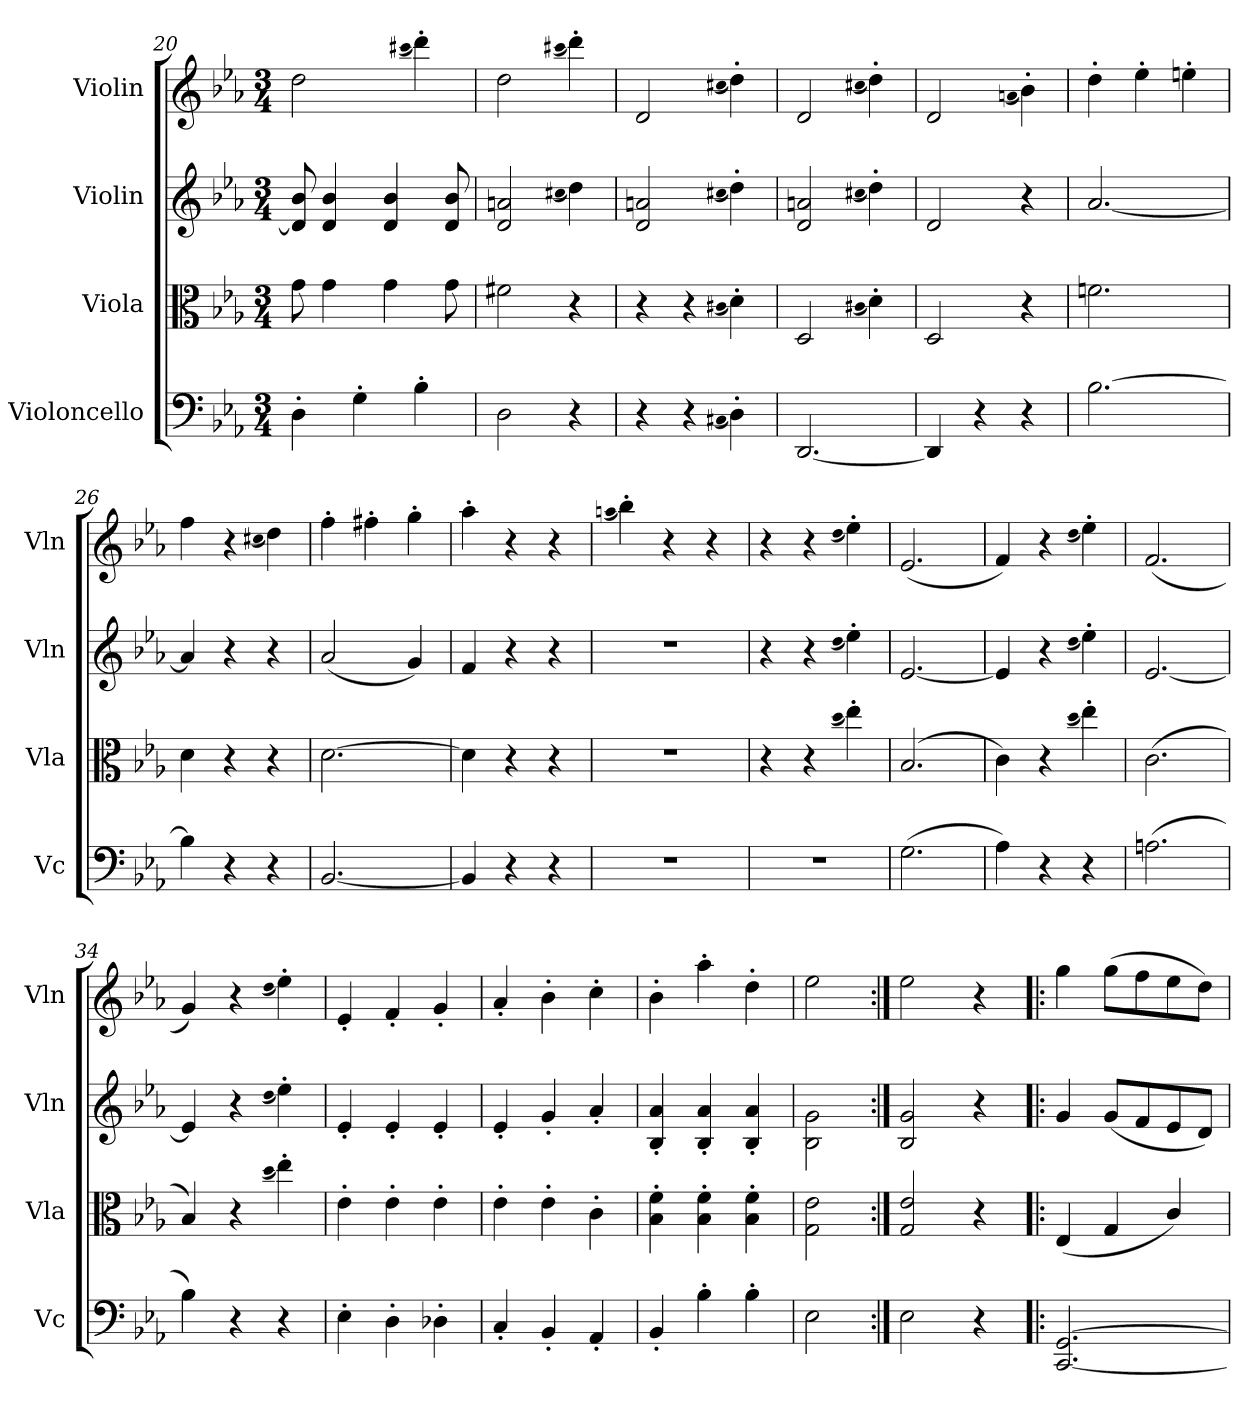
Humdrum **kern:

**kern	**kern	**kern	**kern
*part4	*part3	*part2	*part1
*staff4	*staff3	*staff2	*staff1
*I"Violoncello	*I"Viola	*I"Violin	*I"Violin
*I'Vc	*I'Vla	*I'Vln	*I'Vln
*clefF4	*clefC3	*clefG2	*clefG2
*k[b-e-a-]	*k[b-e-a-]	*k[b-e-a-]	*k[b-e-a-]
*M3/4	*M3/4	*M3/4	*M3/4
=20	=20	=20	=20
4D'\	8g\	8d]/ 8b-/	2dd\
.	4g\	4d/ 4b-/	.
4G'\	.	.	.
.	4g\	4d/ 4b-/	.
.	.	.	(qccc#X
4B-'\	.	.	4ddd'\)
.	8g\	8d/ 8b-/	.
=21	=21	=21	=21
2D\	2f#X\	2d/ 2an/	2dd\
.	.	(qcc#X	(qccc#X
4r	4r	4dd\)	4ddd'\)
=22	=22	=22	=22
4r	4r	2d/ 2an/	2d/
4r	4r	.	.
(qC#X	(qc#X	(qcc#X	(qcc#X
4D'\)	4d'\)	4dd'\)	4dd'\)
=23	=23	=23	=23
[2.DD/	2D/	2d/ 2an/	2d/
.	(qc#X	(qcc#X	(qcc#X
.	4d'\)	4dd'\)	4dd'\)
=24	=24	=24	=24
4DD/]	2D/	2d/	2d/
4r	.	.	.
.	.	.	(qan
4r	4r	4r	4b-'\)
=25	=25	=25	=25
[2.B-\	2.fn\	[2.a-/	4dd'\
.	.	.	4ee-'\
.	.	.	4een'\
=26	=26	=26	=26
4B-\]	4d\	4a-/]	4ff\
4r	4r	4r	4r
.	.	.	(qcc#X
4r	4r	4r	4dd\)
=27	=27	=27	=27
[2.BB-/	[2.d\	(2a-/	4ff'\
.	.	.	4ff#X'\
.	.	4g/)	4gg'\
=28	=28	=28	=28
4BB-/]	4d\]	4f/	4aa-'\
4r	4r	4r	4r
4r	4r	4r	4r
=29	=29	=29	=29
.	.	.	(qaan
2.r	2.r	2.r	4bb-'\)
.	.	.	4r
.	.	.	4r
=30	=30	=30	=30
2.r	4r	4r	4r
.	4r	4r	4r
.	(qdd	(qdd	(qdd
.	4ee-'\)	4ee-'\)	4ee-'\)
=31	=31	=31	=31
(2.G\	(2.B-/	[2.e-/	(2.e-/
=32	=32	=32	=32
4A-\)	4c\)	4e-/]	4f/)
4r	4r	4r	4r
.	(qdd	(qdd	(qdd
4r	4ee-'\)	4ee-'\)	4ee-'\)
=33	=33	=33	=33
(2.An\	(2.c\	[2.e-/	(2.f/
=34	=34	=34	=34
4B-\)	4B-/)	4e-/]	4g/)
4r	4r	4r	4r
.	(qdd	(qdd	(qdd
4r	4ee-'\)	4ee-'\)	4ee-'\)
=35	=35	=35	=35
4E-'\	4e-'\	4e-'/	4e-'/
4D'\	4e-'\	4e-'/	4f'/
4D-X'\	4e-'\	4e-'/	4g'/
=36	=36	=36	=36
4C'/	4e-'\	4e-'/	4a-'/
4BB-'/	4e-'\	4g'/	4b-'\
4AA-'/	4c'\	4a-'/	4cc'\
=37	=37	=37	=37
4BB-'/	4B-'\ 4f'\	4B-'/ 4a-'/	4b-'\
4B-'\	4B-'\ 4f'\	4B-'/ 4a-'/	4aa-'\
4B-'\	4B-'\ 4f'\	4B-'/ 4a-'/	4dd'\
=38	=38	=38	=38
2E-\	2G\ 2e-\	2B-\ 2g\	2ee-\
=39:|!	=39:|!	=39:|!	=39:|!
2E-\	2G/ 2e-/	2B-/ 2g/	2ee-\
4r	4r	4r	4r
=40!|:	=40!|:	=40!|:	=40!|:
[2.CC/ [2.GG/	(4E-/	4g/	4gg\
.	4G/	(8g/L	(8gg\L
.	.	8f/	8ff\
.	4c/)	8e-/	8ee-\
.	.	8d/J)	8dd\J)
=	=	=	=
*-	*-	*-	*-
